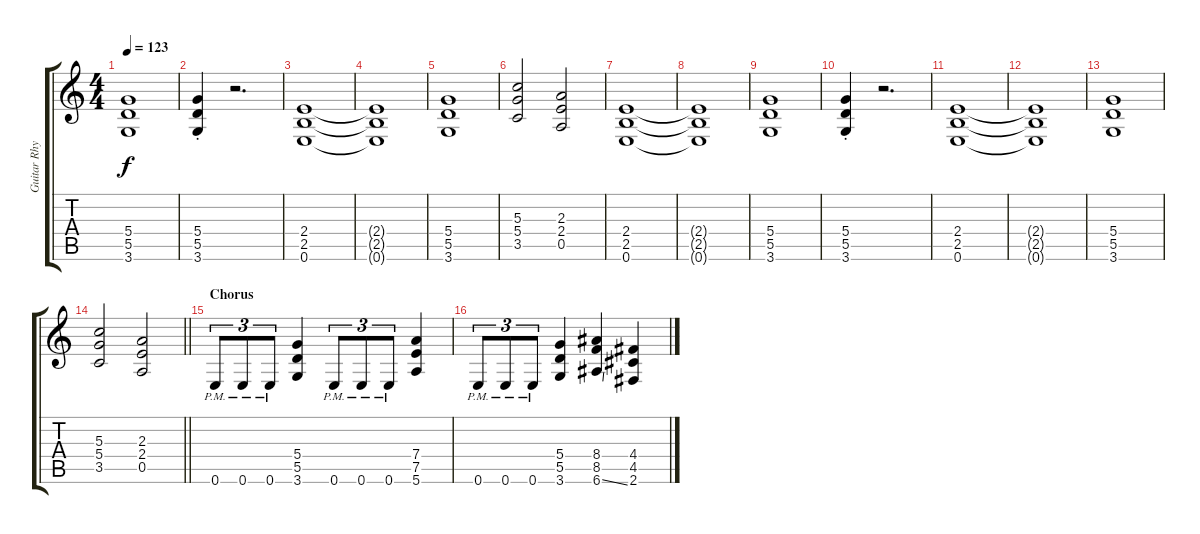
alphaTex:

\track ("Guitar Rhythm" "Guitar Rhy") {instrument distortionguitar}
\staff {score tabs}
\tuning (E4 B3 G3 D3 A2 E2) {hide}
\ts (4 4)
\tempo 123
\clef g2
\ks c
(5.4 5.5 3.6).1{dy f} |
(5.4{st} 5.5{st} 3.6{st}).4 r.2{d} |
(2.4 2.5 0.6).1 |
(2.4{t} 2.5{t} 0.6{t}).1 |
(5.4 5.5 3.6).1 |
(5.3 5.4 3.5).2 (2.3 2.4 0.5).2 |
(2.4 2.5 0.6).1 |
(2.4{t} 2.5{t} 0.6{t}).1 |
(5.4 5.5 3.6).1 |
(5.4{st} 5.5{st} 3.6{st}).4 r.2{d} |
(2.4 2.5 0.6).1 |
(2.4{t} 2.5{t} 0.6{t}).1 |
(5.4 5.5 3.6).1 |
\barLineRight lightlight
(5.3 5.4 3.5).2 (2.3 2.4 0.5).2 |
\section ("" "Chorus")
0.6{pm}.8{tu (3 2)} 0.6{pm}.8{tu (3 2)} 0.6{pm}.8{tu (3 2)} (5.4 5.5 3.6).4 0.6{pm}.8{tu (3 2)} 0.6{pm}.8{tu (3 2)} 0.6{pm}.8{tu (3 2)} (7.4 7.5 5.6).4 |
0.6{pm}.8{tu (3 2)} 0.6{pm}.8{tu (3 2)} 0.6{pm}.8{tu (3 2)} (5.4 5.5 3.6).4 (8.4 8.5 6.6{ss}).4 (4.4 4.5 2.6).4
